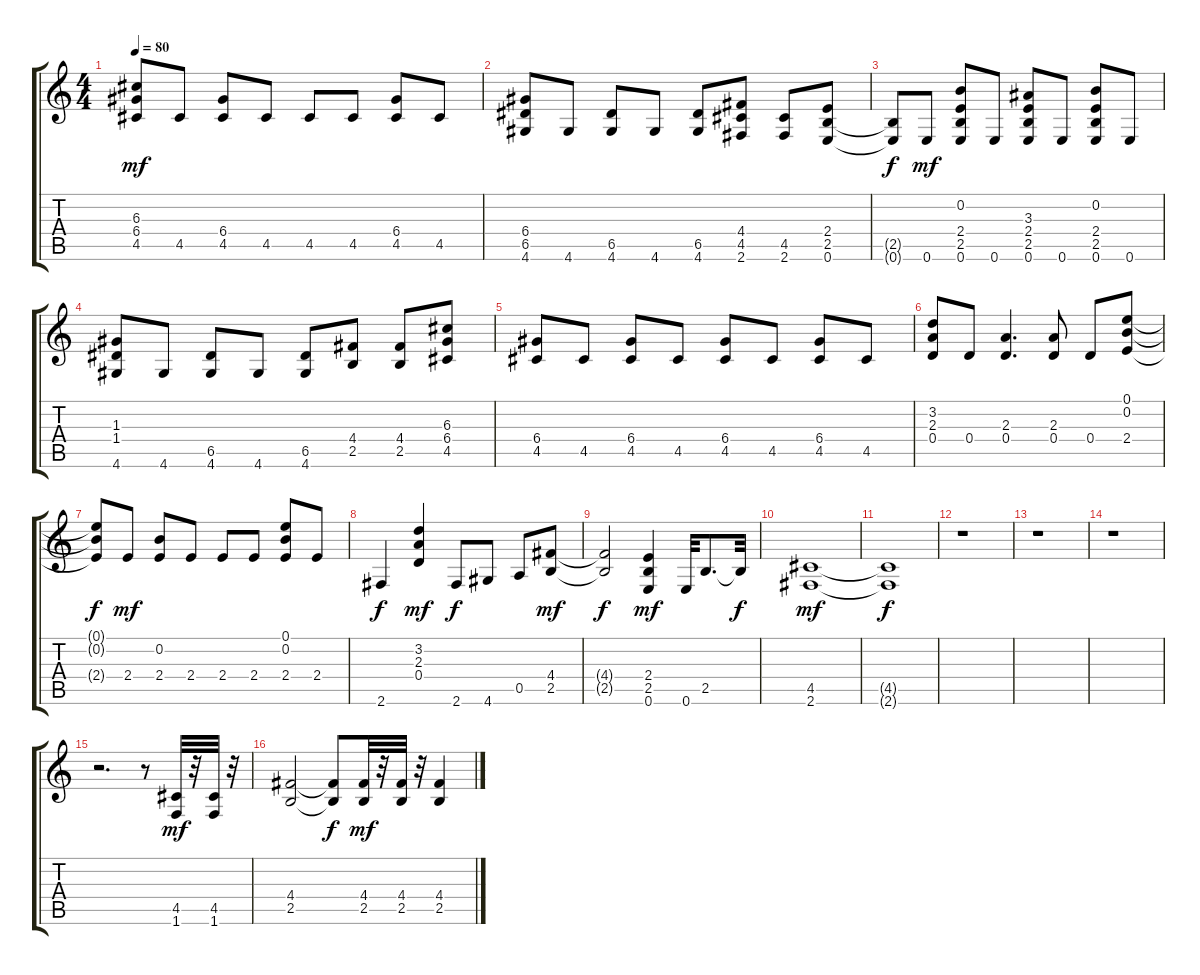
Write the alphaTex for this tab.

\track "" {instrument distortionguitar}
\staff {score tabs}
\tuning (E4 B3 G3 D3 A2 E2) {hide}
\ts (4 4)
\tempo 80
\clef g2
\ks c
(6.3 6.4 4.5).8{dy mf} 4.5.8 (6.4 4.5).8 4.5.8 4.5.8 4.5.8 (6.4 4.5).8 4.5.8 |
(6.4 6.5 4.6).8 4.6.8 (6.5 4.6).8 4.6.8 (6.5 4.6).8 (4.4 4.5 2.6).8 (4.5 2.6).8 (2.4 2.5 0.6).8 |
(2.5{t} 0.6{t}).8{dy f} 0.6.8{dy mf} (0.2 2.4 2.5 0.6).8 0.6.8 (3.3 2.4 2.5 0.6).8 0.6.8 (0.2 2.4 2.5 0.6).8 0.6.8 |
(1.3 1.4 4.6).8 4.6.8 (6.5 4.6).8 4.6.8 (6.5 4.6).8 (4.4 2.5).8 (4.4 2.5).8 (6.3 6.4 4.5).8 |
(6.4 4.5).8 4.5.8 (6.4 4.5).8 4.5.8 (6.4 4.5).8 4.5.8 (6.4 4.5).8 4.5.8 |
(3.2 2.3 0.4).8 0.4.8 (2.3 0.4).4{d} (2.3 0.4).8 0.4.8 (0.1 0.2 2.4).8 |
(0.1{t} 0.2{t} 2.4{t}).8{dy f} 2.4.8{dy mf} (0.2 2.4).8 2.4.8 2.4.8 2.4.8 (0.1 0.2 2.4).8 2.4.8 |
2.6.4{dy f} (3.2 2.3 0.4).4{dy mf} 2.6.8{dy f} 4.6.8 0.5.8 (4.4 2.5).8{dy mf} |
(4.4{t} 2.5{t}).2{dy f} (2.4 2.5 0.6).4{dy mf} 0.6.32 2.5.8{d} 2.5{t}.32{dy f} |
(4.5 2.6).1{dy mf} |
(4.5{t} 2.6{t}).1{dy f} |
r.1 |
r.1 |
r.1 |
r.2{d} r.8 (4.5 1.6).32{dy mf} r.32 (4.5 1.6).32 r.32 |
(4.4 2.5).2 (4.4{t} 2.5{t}).8{dy f} (4.4 2.5).32{dy mf} r.32 (4.4 2.5).32 r.32 (4.4 2.5).4
